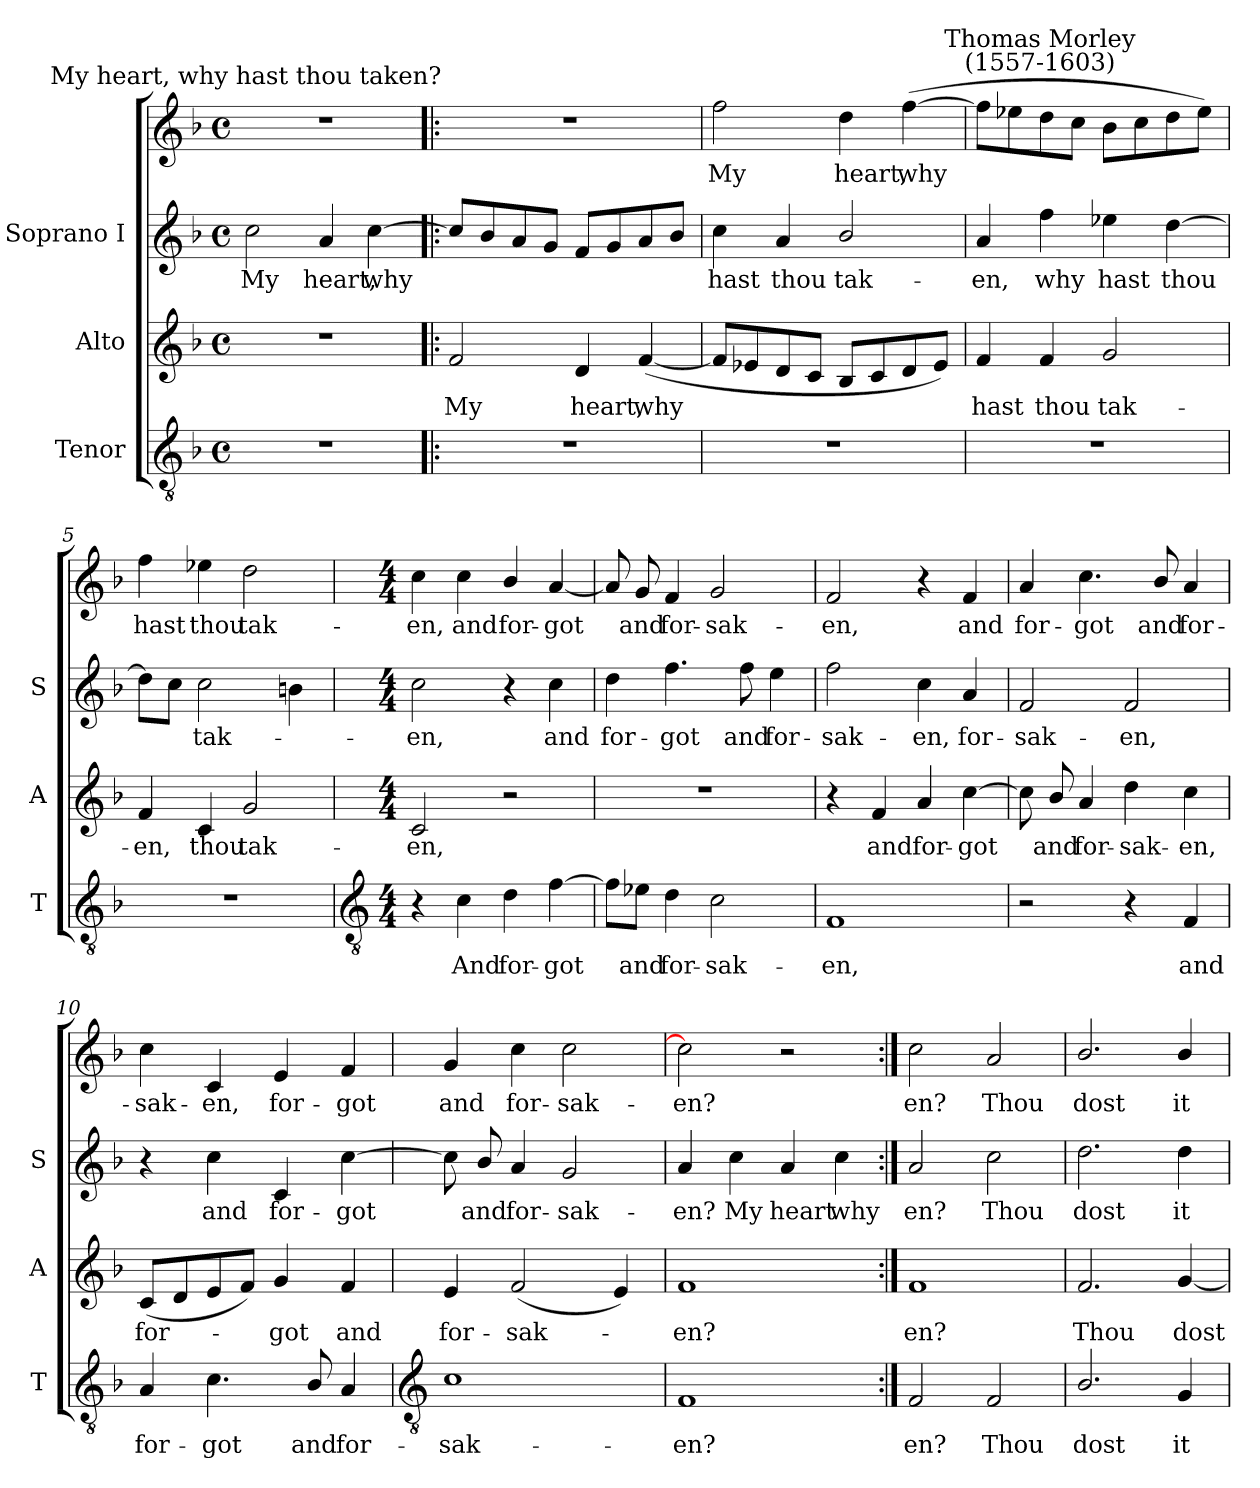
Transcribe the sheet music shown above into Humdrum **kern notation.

**kern	**text	**kern	**text	**kern	**text	**kern	**text
*part3	*part3	*part2	*part2	*part1	*part1	*part1	*part1
*staff4	*staff4	*staff3	*staff3	*staff2	*staff2	*staff1	*staff1
*I"Tenor	*	*I"Alto	*	*I"Soprano I	*	*	*
*I'T	*	*I'A	*	*I'S	*	*	*
*clefGv2	*	*clefG2	*	*clefG2	*	*clefG2	*
*k[b-]	*	*k[b-]	*	*k[b-]	*	*k[b-]	*
*F:	*	*F:	*	*F:	*	*F:	*
*M4/4	*	*M4/4	*	*M4/4	*	*M4/4	*
*met(c)	*	*met(c)	*	*met(c)	*	*met(c)	*
=1	=1	=1	=1	=1	=1	=1	=1
!	!	!	!	!	!	!LO:TX:a:cj:t=My heart, why hast thou taken?	!
!	!	!	!	!	!LO:LY:b	!	!
1r	.	1r	.	2cc	My	1r	.
!	!	!	!	!	!LO:LY:b	!	!
.	.	.	.	4a	heart,	.	.
!	!	!	!	!	!LO:LY:b	!	!
.	.	.	.	[4cc	why	.	.
=2!|:	=2!|:	=2!|:	=2!|:	=2!|:	=2!|:	=2!|:	=2!|:
!	!	!	!LO:LY:b	!	!	!	!
1r	.	2f	My	8ccL]	.	1r	.
.	.	.	.	8b-	.	.	.
.	.	.	.	8a	.	.	.
.	.	.	.	8gJ	.	.	.
!	!	!	!LO:LY:b	!	!	!	!
.	.	4d	heart,	8fL	.	.	.
.	.	.	.	8g	.	.	.
!	!	!	!LO:LY:b	!	!	!	!
.	.	(<[4f	why	8a	.	.	.
.	.	.	.	8b-J	.	.	.
=3	=3	=3	=3	=3	=3	=3	=3
!	!	!	!	!	!LO:LY:b	!	!LO:LY:b
1r	.	8fL]	.	4cc	hast	2ff	My
.	.	8e-X	.	.	.	.	.
!	!	!	!	!	!LO:LY:b	!	!
.	.	8d	.	4a	thou	.	.
.	.	8cJ	.	.	.	.	.
!	!	!	!	!	!LO:LY:b	!	!LO:LY:b
.	.	8B-L	.	2b-/	tak-	4dd	heart,
.	.	8c	.	.	.	.	.
!	!	!	!	!	!	!	!LO:LY:b
.	.	8d	.	.	.	(>[4ff	why
.	.	8e-J)	.	.	.	.	.
=4	=4	=4	=4	=4	=4	=4	=4
!	!	!	!LO:LY:b	!	!LO:LY:b	!	!
1r	.	4f	hast	4a	-en,	8ffL]	.
.	.	.	.	.	.	8ee-X	.
!	!	!	!	!	!	!LO:TX:a:cj:t=Thomas Morley\n(1557-1603)	!
!	!	!	!LO:LY:b	!	!LO:LY:b	!	!
.	.	4f	thou	4ff	why	8dd	.
.	.	.	.	.	.	8ccJ	.
!	!	!	!LO:LY:b	!	!LO:LY:b	!	!
.	.	2g	tak-	4ee-X	hast	8b-L	.
.	.	.	.	.	.	8cc	.
!	!	!	!	!	!LO:LY:b	!	!
.	.	.	.	[4dd	thou	8dd	.
.	.	.	.	.	.	8ee-J)	.
=5	=5	=5	=5	=5	=5	=5	=5
!	!	!	!LO:LY:b	!	!	!	!LO:LY:b
1r	.	4f	-en,	8ddL]	.	4ff	hast
.	.	.	.	8ccJ	.	.	.
!	!	!	!LO:LY:b	!	!LO:LY:b	!	!LO:LY:b
.	.	4c	thou	2cc	-tak-	4ee-X	thou
!	!	!	!LO:LY:b	!	!	!	!LO:LY:b
.	.	2g	tak-	.	.	2dd	tak-
.	.	.	.	4bn	.	.	.
!!LO:LB:g=z
=6	=6	=6	=6	=6	=6	=6	=6
*clefGv2	*	*	*	*	*	*	*
*M4/4	*	*M4/4	*	*M4/4	*	*M4/4	*
!	!	!	!LO:LY:b	!	!LO:LY:b	!	!LO:LY:b
4r	.	2c	-en,	2cc	en,	4cc	en,
!	!LO:LY:b	!	!	!	!	!	!LO:LY:b
4c	And	.	.	.	.	4cc	and
!	!LO:LY:b	!	!	!	!	!	!LO:LY:b
4d	for-	2r	.	4r	.	4b-/	for-
!	!LO:LY:b	!	!	!	!LO:LY:b	!	!LO:LY:b
[4f	-got	.	.	4cc	and	[4a	-got
=7	=7	=7	=7	=7	=7	=7	=7
!	!	!	!	!	!LO:LY:b	!	!
8f\L]	.	1r	.	4dd	-for-	8a]	.
!	!LO:LY:b	!	!	!	!	!	!LO:LY:b
8e-X\J	and	.	.	.	.	8g	and
!	!LO:LY:b	!	!	!	!LO:LY:b	!	!LO:LY:b
4d	for-	.	.	4.ff	-got	4f	for-
!	!LO:LY:b	!	!	!	!	!	!LO:LY:b
2c	-sak-	.	.	.	.	2g	-sak-
!	!	!	!	!	!LO:LY:b	!	!
.	.	.	.	8ff	and	.	.
!	!	!	!	!	!LO:LY:b	!	!
.	.	.	.	4ee	for-	.	.
=8	=8	=8	=8	=8	=8	=8	=8
!	!LO:LY:b	!	!	!	!LO:LY:b	!	!LO:LY:b
1F	-en,	4r	.	2ff	sak-	2f	-en,
!	!	!	!LO:LY:b	!	!	!	!
.	.	4f	and	.	.	.	.
!	!	!	!LO:LY:b	!	!LO:LY:b	!	!
.	.	4a	for-	4cc	-en,	4r	.
!	!	!	!LO:LY:b	!	!LO:LY:b	!	!LO:LY:b
.	.	[4cc	-got	4a	for-	4f	and
=9	=9	=9	=9	=9	=9	=9	=9
!	!	!	!	!	!LO:LY:b	!	!LO:LY:b
2r	.	8cc]	.	2f	-sak-	4a	-for-
!	!	!	!LO:LY:b	!	!	!	!
.	.	8b-/	and	.	.	.	.
!	!	!	!LO:LY:b	!	!	!	!LO:LY:b
.	.	4a	for-	.	.	4.cc	-got
!	!	!	!LO:LY:b	!	!LO:LY:b	!	!
4r	.	4dd	-sak-	2f	-en,	.	.
!	!	!	!	!	!	!	!LO:LY:b
.	.	.	.	.	.	8b-/	and
!	!LO:LY:b	!	!LO:LY:b	!	!	!	!LO:LY:b
4F	and	4cc	-en,	.	.	4a	for-
=10	=10	=10	=10	=10	=10	=10	=10
!	!LO:LY:b	!	!LO:LY:b	!	!	!	!LO:LY:b
4A	for-	(<8cL	for-	4r	.	4cc	sak-
.	.	8d	.	.	.	.	.
!	!LO:LY:b	!	!	!	!LO:LY:b	!	!LO:LY:b
4.c	-got	8e	.	4cc	and	4c	-en,
.	.	8fJ)	.	.	.	.	.
!	!	!	!LO:LY:b	!	!LO:LY:b	!	!LO:LY:b
.	.	4g	got	4c	for-	4e	for-
!	!LO:LY:b	!	!	!	!	!	!
8B-/	and	.	.	.	.	.	.
!	!LO:LY:b	!	!LO:LY:b	!	!LO:LY:b	!	!LO:LY:b
4A	for-	4f	and	[4cc	-got	4f	-got
!!LO:LB:g=z
=11	=11	=11	=11	=11	=11	=11	=11
*clefGv2	*	*	*	*	*	*	*
!	!LO:LY:b	!	!LO:LY:b	!	!	!	!LO:LY:b
1c	-sak-	4e	for-	8cc]	.	4g	and
!	!	!	!	!	!LO:LY:b	!	!
.	.	.	.	8b-/	-and	.	.
!	!	!	!LO:LY:b	!	!LO:LY:b	!	!LO:LY:b
.	.	(<2f	-sak-	4a	for-	4cc	for-
!	!	!	!	!	!LO:LY:b	!	!LO:LY:b
.	.	.	.	2g	-sak-	2cc	-sak-
.	.	4e)	.	.	.	.	.
=12	=12	=12	=12	=12	=12	=12	=12
!	!LO:LY:b	!	!LO:LY:b	!	!LO:LY:b	!	!LO:LY:b
1F	-en?	1f	en?	4a	en?	2cc]	-en?
!	!	!	!	!	!LO:LY:b	!	!
.	.	.	.	4cc	My	.	.
!	!	!	!	!	!LO:LY:b	!	!
.	.	.	.	4a	heart	2r	.
!	!	!	!	!	!LO:LY:b	!	!
.	.	.	.	4cc	why	.	.
=13:|!	=13:|!	=13:|!	=13:|!	=13:|!	=13:|!	=13:|!	=13:|!
!	!LO:LY:b	!	!LO:LY:b	!	!LO:LY:b	!	!LO:LY:b
2F	en?	1f	en?	2a	en?	2cc	en?
!	!LO:LY:b	!	!	!	!LO:LY:b	!	!LO:LY:b
2F	Thou	.	.	2cc	Thou	2a	Thou
=14	=14	=14	=14	=14	=14	=14	=14
!	!LO:LY:b	!	!LO:LY:b	!	!LO:LY:b	!	!LO:LY:b
2.B-/	dost	2.f	Thou	2.dd	dost	2.b-/	dost
!	!LO:LY:b	!	!LO:LY:b	!	!LO:LY:b	!	!LO:LY:b
4G	it	[4g	dost	4dd	it	4b-/	it
=	=	=	=	=	=	=	=
*-	*-	*-	*-	*-	*-	*-	*-
